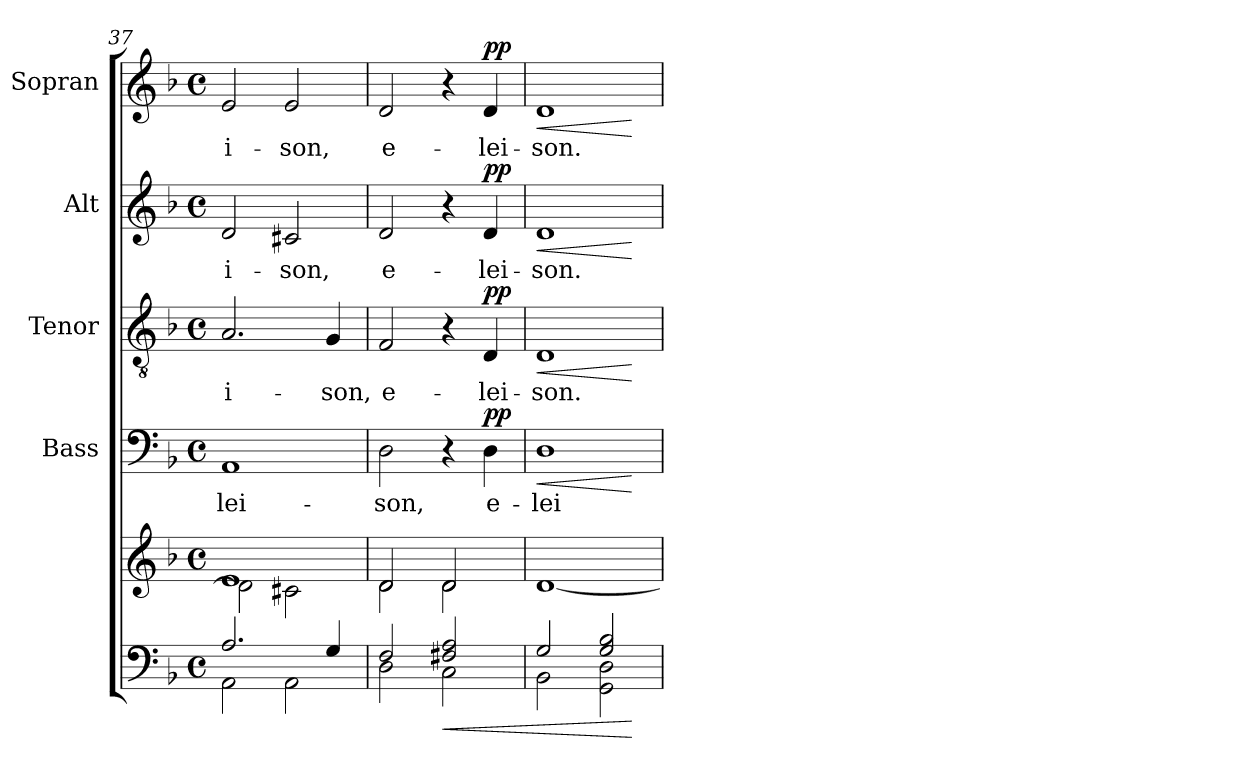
**kern	**kern	**dynam	**kern	**text	**dynam	**kern	**text	**dynam	**kern	**text	**dynam	**kern	**text	**dynam
*part5	*part5	*part5	*part4	*part4	*part4	*part3	*part3	*part3	*part2	*part2	*part2	*part1	*part1	*part1
*staff6	*staff5	*staff5/6	*staff4	*staff4	*staff4	*staff3	*staff3	*staff3	*staff2	*staff2	*staff2	*staff1	*staff1	*staff1
*	*	*	*I"Bass	*	*	*I"Tenor	*	*	*I"Alt	*	*	*I"Sopran	*	*
*	*	*	*I'B.	*	*	*I'T.	*	*	*I'A.	*	*	*I'S.	*	*
*clefF4	*clefG2	*	*clefF4	*	*	*clefGv2	*	*	*clefG2	*	*	*clefG2	*	*
*k[b-]	*k[b-]	*	*k[b-]	*	*	*k[b-]	*	*	*k[b-]	*	*	*k[b-]	*	*
*F:	*F:	*	*F:	*	*	*F:	*	*	*F:	*	*	*F:	*	*
*M4/4	*M4/4	*	*M4/4	*	*	*M4/4	*	*	*M4/4	*	*	*M4/4	*	*
*met(c)	*met(c)	*	*met(c)	*	*	*met(c)	*	*	*met(c)	*	*	*met(c)	*	*
=37	=37	=37	=37	=37	=37	=37	=37	=37	=37	=37	=37	=37	=37	=37
*^	*^	*	*	*	*	*	*	*	*	*	*	*	*	*
!	!	!	!	!	!	!LO:LY:b	!	!	!LO:LY:b	!	!	!LO:LY:b	!	!	!LO:LY:b	!
2.A/	2AA\	1e	2d\]	.	1AA	-lei-	.	2.A/	-i-	.	2d/	-i-	.	2e/	-i-	.
!	!	!	!	!	!	!	!	!	!	!	!	!LO:LY:b	!	!	!LO:LY:b	!
.	2AA\	.	2c#X\	.	.	.	.	.	.	.	2c#X/	-son,	.	2e/	-son,	.
!	!	!	!	!	!	!	!	!	!LO:LY:b	!	!	!	!	!	!	!
4G/	.	.	.	.	.	.	.	4G/	-son,	.	.	.	.	.	.	.
=38	=38	=38	=38	=38	=38	=38	=38	=38	=38	=38	=38	=38	=38	=38	=38	=38
!	!	!	!	!	!	!LO:LY:b	!	!	!LO:LY:b	!	!	!LO:LY:b	!	!	!LO:LY:b	!
2F/	2D\	2d/	2d\	.	2D\	-son,	.	2F/	e-	.	2d/	e-	.	2d/	e-	.
!	!	!	!	!LO:HP:b=2	!	!	!	!	!	!	!	!	!	!	!	!
2F#X/ 2A/	2C\	2d/	2d\	<	4r	.	.	4r	.	.	4r	.	.	4r	.	.
!	!	!	!	!	!	!LO:LY:b	!LO:DY:a	!	!LO:LY:b	!LO:DY:a	!	!LO:LY:b	!LO:DY:a	!	!LO:LY:b	!LO:DY:a
.	.	.	.	.	4D\	e-	pp	4D/	-lei-	pp	4d/	-lei-	pp	4d/	-lei-	pp
*	*	*v	*v	*	*	*	*	*	*	*	*	*	*	*	*	*
=39	=39	=39	=39	=39	=39	=39	=39	=39	=39	=39	=39	=39	=39	=39	=39
!	!	!	!	!	!LO:LY:b	!LO:HP:b	!	!LO:LY:b	!LO:HP:b	!	!LO:LY:b	!LO:HP:b	!	!LO:LY:b	!LO:HP:b
2G/	2BB-\	[1d	.	1D	-lei-	<	1D	-son.	<	1d	-son.	<	1d	-son.	<
2G/ 2B-/	2GG\ 2D\	.	.	.	.	.	.	.	.	.	.	.	.	.	.
*v	*v	*	*	*	*	*	*	*	*	*	*	*	*	*	*
.	.	[	.	.	[	.	.	[	.	.	[	.	.	[
=	=	=	=	=	=	=	=	=	=	=	=	=	=	=
*-	*-	*-	*-	*-	*-	*-	*-	*-	*-	*-	*-	*-	*-	*-
